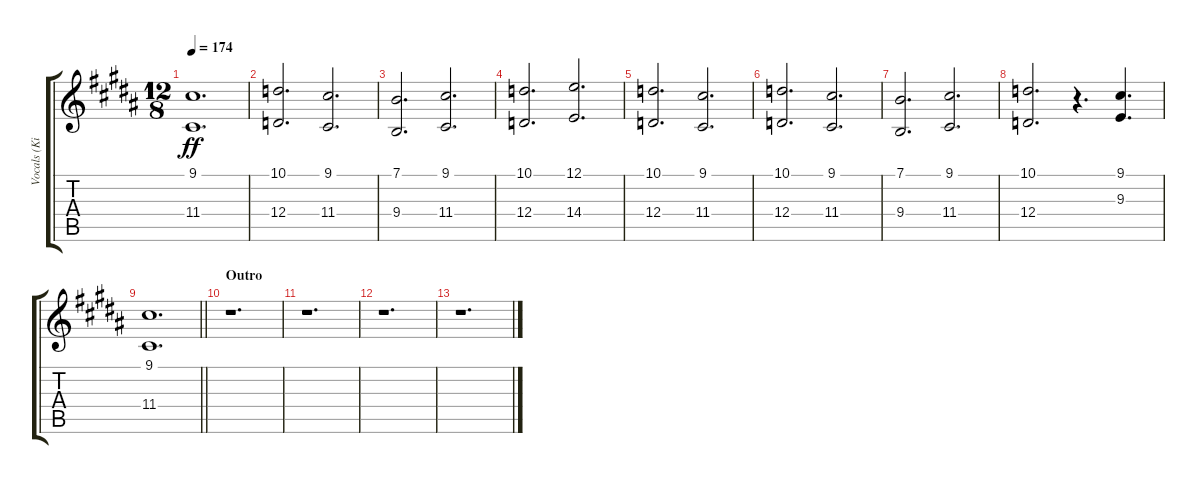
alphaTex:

\track ("Vocals (Kipelov)" "Vocals (Ki") {instrument vibraphone}
\staff {score tabs}
\tuning (E4 B3 G3 D3 A2 E2) {hide}
\ts (12 8)
\tempo 174
\clef g2
\ks b
(9.1 11.4).1{d dy ff} |
(10.1 12.4).2{d} (9.1 11.4).2{d} |
(7.1 9.4).2{d} (9.1 11.4).2{d} |
(10.1 12.4).2{d} (12.1 14.4).2{d} |
(10.1 12.4).2{d} (9.1 11.4).2{d} |
(10.1 12.4).2{d} (9.1 11.4).2{d} |
(7.1 9.4).2{d} (9.1 11.4).2{d} |
(10.1 12.4).2{d} r.4{d} (9.1 9.3).4{d} |
\barLineRight lightlight
(9.1 11.4).1{d} |
\section ("" "Outro")
r.1{d} |
r.1{d} |
r.1{d} |
r.1{d}
